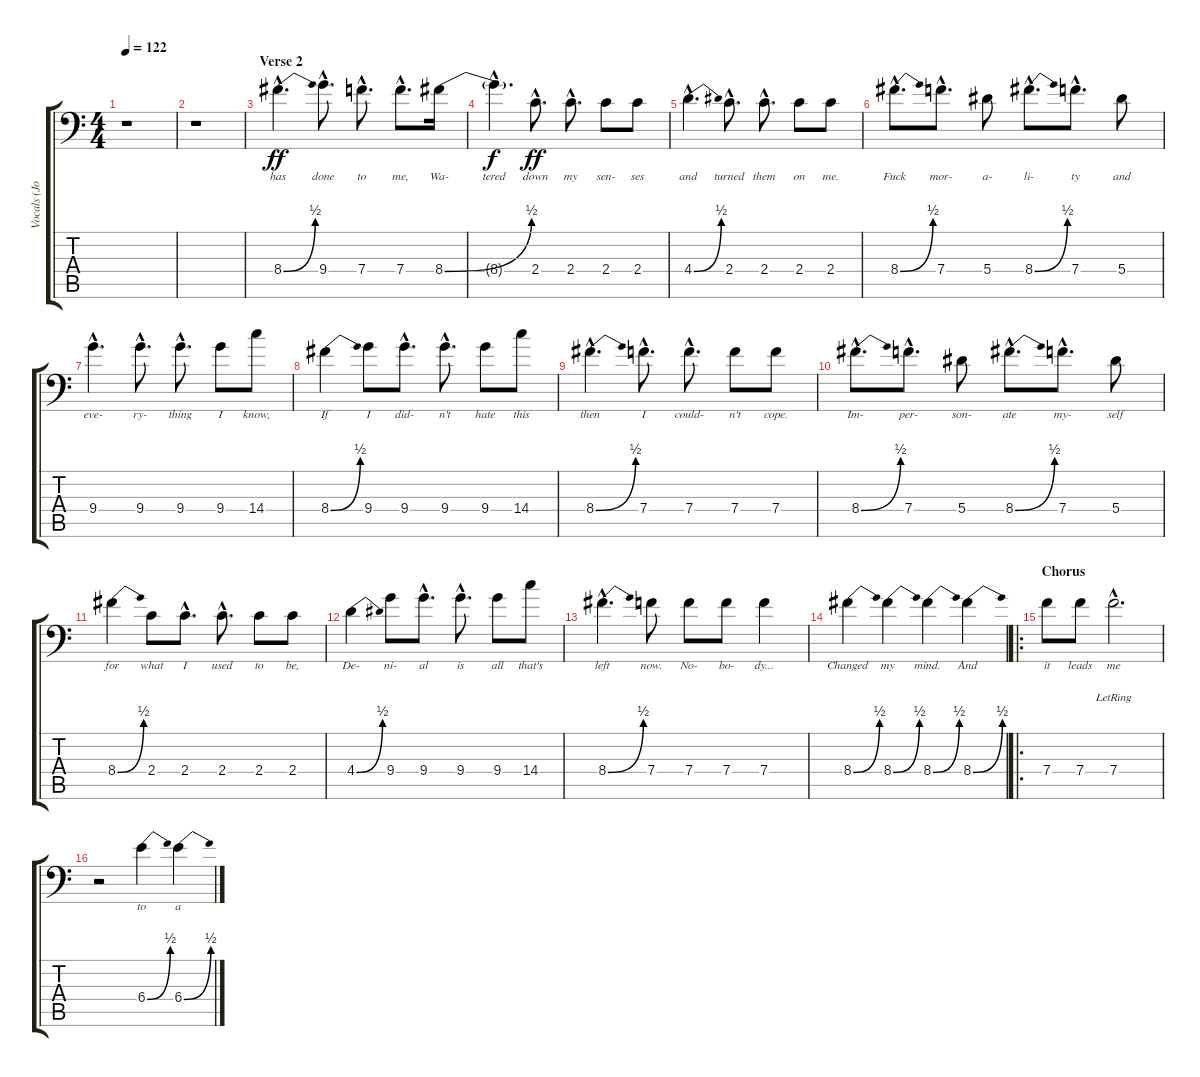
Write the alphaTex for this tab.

\track ("Vocals (Jonny Santos)" "Vocals (Jo") {instrument acousticguitarsteel}
\staff {score tabs}
\tuning (C4 G3 Eb3 Bb2 F2 Bb1) {hide}
\ts (4 4)
\tempo 122
\clef f4
\ks c
r.1{dy ff} |
r.1 |
\section ("" "Verse 2")
8.4{be (bend 0 0 60 2) hac}.4{d lyrics (0 "has") lyrics (1 "") lyrics (2 "") lyrics (3 "") lyrics (4 "")} 9.4{hac}.8{d lyrics (0 "done") lyrics (1 "") lyrics (2 "") lyrics (3 "") lyrics (4 "")} 7.4{hac}.8{d lyrics (0 "to") lyrics (1 "") lyrics (2 "") lyrics (3 "") lyrics (4 "")} 7.4{hac}.8{d lyrics (0 "me,") lyrics (1 "") lyrics (2 "") lyrics (3 "") lyrics (4 "")} 8.4{be (bend 0 0 60 2)}.16{lyrics (0 "Wa-") lyrics (1 "") lyrics (2 "") lyrics (3 "") lyrics (4 "")} |
8.4{hac t}.4{d lyrics (0 "tered") lyrics (1 "") lyrics (2 "") lyrics (3 "") lyrics (4 "") dy f} 2.4{hac}.8{d lyrics (0 "down") lyrics (1 "") lyrics (2 "") lyrics (3 "") lyrics (4 "") dy ff} 2.4{hac}.8{d lyrics (0 "my") lyrics (1 "") lyrics (2 "") lyrics (3 "") lyrics (4 "")} 2.4.8{lyrics (0 "sen-") lyrics (1 "") lyrics (2 "") lyrics (3 "") lyrics (4 "")} 2.4.8{lyrics (0 "ses") lyrics (1 "") lyrics (2 "") lyrics (3 "") lyrics (4 "")} |
4.4{be (bend 0 0 60 2) hac}.4{d lyrics (0 "and") lyrics (1 "") lyrics (2 "") lyrics (3 "") lyrics (4 "")} 2.4{hac}.8{d lyrics (0 "turned") lyrics (1 "") lyrics (2 "") lyrics (3 "") lyrics (4 "")} 2.4{hac}.8{d lyrics (0 "them") lyrics (1 "") lyrics (2 "") lyrics (3 "") lyrics (4 "")} 2.4.8{lyrics (0 "on") lyrics (1 "") lyrics (2 "") lyrics (3 "") lyrics (4 "")} 2.4.8{lyrics (0 "me.") lyrics (1 "") lyrics (2 "") lyrics (3 "") lyrics (4 "")} |
8.4{be (bend 0 0 60 2) hac}.8{d lyrics (0 "Fuck") lyrics (1 "") lyrics (2 "") lyrics (3 "") lyrics (4 "")} 7.4{hac}.8{d lyrics (0 "mor-") lyrics (1 "") lyrics (2 "") lyrics (3 "") lyrics (4 "")} 5.4.8{lyrics (0 "a-") lyrics (1 "") lyrics (2 "") lyrics (3 "") lyrics (4 "")} 8.4{be (bend 0 0 60 2) hac}.8{d lyrics (0 "li-") lyrics (1 "") lyrics (2 "") lyrics (3 "") lyrics (4 "")} 7.4{hac}.8{d lyrics (0 "ty") lyrics (1 "") lyrics (2 "") lyrics (3 "") lyrics (4 "")} 5.4.8{lyrics (0 "and") lyrics (1 "") lyrics (2 "") lyrics (3 "") lyrics (4 "")} |
9.4{hac}.4{d lyrics (0 "eve-") lyrics (1 "") lyrics (2 "") lyrics (3 "") lyrics (4 "")} 9.4{hac}.8{d lyrics (0 "ry-") lyrics (1 "") lyrics (2 "") lyrics (3 "") lyrics (4 "")} 9.4{hac}.8{d lyrics (0 "thing") lyrics (1 "") lyrics (2 "") lyrics (3 "") lyrics (4 "")} 9.4.8{lyrics (0 "I") lyrics (1 "") lyrics (2 "") lyrics (3 "") lyrics (4 "")} 14.4.8{lyrics (0 "know,") lyrics (1 "") lyrics (2 "") lyrics (3 "") lyrics (4 "")} |
8.4{be (bend 0 0 60 2)}.4{lyrics (0 "If") lyrics (1 "") lyrics (2 "") lyrics (3 "") lyrics (4 "")} 9.4.8{lyrics (0 "I") lyrics (1 "") lyrics (2 "") lyrics (3 "") lyrics (4 "")} 9.4{hac}.8{d lyrics (0 "did-") lyrics (1 "") lyrics (2 "") lyrics (3 "") lyrics (4 "")} 9.4{hac}.8{d lyrics (0 "n't") lyrics (1 "") lyrics (2 "") lyrics (3 "") lyrics (4 "")} 9.4.8{lyrics (0 "hate") lyrics (1 "") lyrics (2 "") lyrics (3 "") lyrics (4 "")} 14.4.8{lyrics (0 "this") lyrics (1 "") lyrics (2 "") lyrics (3 "") lyrics (4 "")} |
8.4{be (bend 0 0 60 2) hac}.4{d lyrics (0 "then") lyrics (1 "") lyrics (2 "") lyrics (3 "") lyrics (4 "")} 7.4{hac}.8{d lyrics (0 "I") lyrics (1 "") lyrics (2 "") lyrics (3 "") lyrics (4 "")} 7.4{hac}.8{d lyrics (0 "could-") lyrics (1 "") lyrics (2 "") lyrics (3 "") lyrics (4 "")} 7.4.8{lyrics (0 "n't") lyrics (1 "") lyrics (2 "") lyrics (3 "") lyrics (4 "")} 7.4.8{lyrics (0 "cope.") lyrics (1 "") lyrics (2 "") lyrics (3 "") lyrics (4 "")} |
8.4{be (bend 0 0 60 2) hac}.8{d lyrics (0 "Im-") lyrics (1 "") lyrics (2 "") lyrics (3 "") lyrics (4 "")} 7.4{hac}.8{d lyrics (0 "per-") lyrics (1 "") lyrics (2 "") lyrics (3 "") lyrics (4 "")} 5.4.8{lyrics (0 "son-") lyrics (1 "") lyrics (2 "") lyrics (3 "") lyrics (4 "")} 8.4{be (bend 0 0 60 2) hac}.8{d lyrics (0 "ate") lyrics (1 "") lyrics (2 "") lyrics (3 "") lyrics (4 "")} 7.4{hac}.8{d lyrics (0 "my-") lyrics (1 "") lyrics (2 "") lyrics (3 "") lyrics (4 "")} 5.4.8{lyrics (0 "self") lyrics (1 "") lyrics (2 "") lyrics (3 "") lyrics (4 "")} |
8.4{be (bend 0 0 60 2)}.4{lyrics (0 "for") lyrics (1 "") lyrics (2 "") lyrics (3 "") lyrics (4 "")} 2.4.8{lyrics (0 "what") lyrics (1 "") lyrics (2 "") lyrics (3 "") lyrics (4 "")} 2.4{hac}.8{d lyrics (0 "I") lyrics (1 "") lyrics (2 "") lyrics (3 "") lyrics (4 "")} 2.4{hac}.8{d lyrics (0 "used") lyrics (1 "") lyrics (2 "") lyrics (3 "") lyrics (4 "")} 2.4.8{lyrics (0 "to") lyrics (1 "") lyrics (2 "") lyrics (3 "") lyrics (4 "")} 2.4.8{lyrics (0 "be,") lyrics (1 "") lyrics (2 "") lyrics (3 "") lyrics (4 "")} |
4.4{be (bend 0 0 60 2)}.4{lyrics (0 "De-") lyrics (1 "") lyrics (2 "") lyrics (3 "") lyrics (4 "")} 9.4.8{lyrics (0 "ni-") lyrics (1 "") lyrics (2 "") lyrics (3 "") lyrics (4 "")} 9.4{hac}.8{d lyrics (0 "al") lyrics (1 "") lyrics (2 "") lyrics (3 "") lyrics (4 "")} 9.4{hac}.8{d lyrics (0 "is") lyrics (1 "") lyrics (2 "") lyrics (3 "") lyrics (4 "")} 9.4.8{lyrics (0 "all") lyrics (1 "") lyrics (2 "") lyrics (3 "") lyrics (4 "")} 14.4.8{lyrics (0 "that's") lyrics (1 "") lyrics (2 "") lyrics (3 "") lyrics (4 "")} |
8.4{be (bend 0 0 60 2) hac}.4{d lyrics (0 "left") lyrics (1 "") lyrics (2 "") lyrics (3 "") lyrics (4 "")} 7.4.8{lyrics (0 "now.") lyrics (1 "") lyrics (2 "") lyrics (3 "") lyrics (4 "")} 7.4.8{lyrics (0 "No-") lyrics (1 "") lyrics (2 "") lyrics (3 "") lyrics (4 "")} 7.4.8{lyrics (0 "bo-") lyrics (1 "") lyrics (2 "") lyrics (3 "") lyrics (4 "")} 7.4.4{lyrics (0 "dy...") lyrics (1 "") lyrics (2 "") lyrics (3 "") lyrics (4 "")} |
8.4{be (bend 0 0 60 2)}.4{lyrics (0 "Changed") lyrics (1 "") lyrics (2 "") lyrics (3 "") lyrics (4 "")} 8.4{be (bend 0 0 60 2)}.4{lyrics (0 "my") lyrics (1 "") lyrics (2 "") lyrics (3 "") lyrics (4 "")} 8.4{be (bend 0 0 60 2)}.4{lyrics (0 "mind.") lyrics (1 "") lyrics (2 "") lyrics (3 "") lyrics (4 "")} 8.4{be (bend 0 0 60 2)}.4{lyrics (0 "And") lyrics (1 "") lyrics (2 "") lyrics (3 "") lyrics (4 "")} |
\ro
\section ("" "Chorus")
7.4.8{lyrics (0 "it") lyrics (1 "") lyrics (2 "") lyrics (3 "") lyrics (4 "")} 7.4.8{lyrics (0 "leads") lyrics (1 "") lyrics (2 "") lyrics (3 "") lyrics (4 "")} 7.4{hac lr}.2{d lyrics (0 "me") lyrics (1 "") lyrics (2 "") lyrics (3 "") lyrics (4 "")} |
r.2 6.4{be (bend 0 0 60 2)}.4{lyrics (0 "to") lyrics (1 "") lyrics (2 "") lyrics (3 "") lyrics (4 "")} 6.4{be (bend 0 0 60 2)}.4{lyrics (0 "a") lyrics (1 "") lyrics (2 "") lyrics (3 "") lyrics (4 "")}
